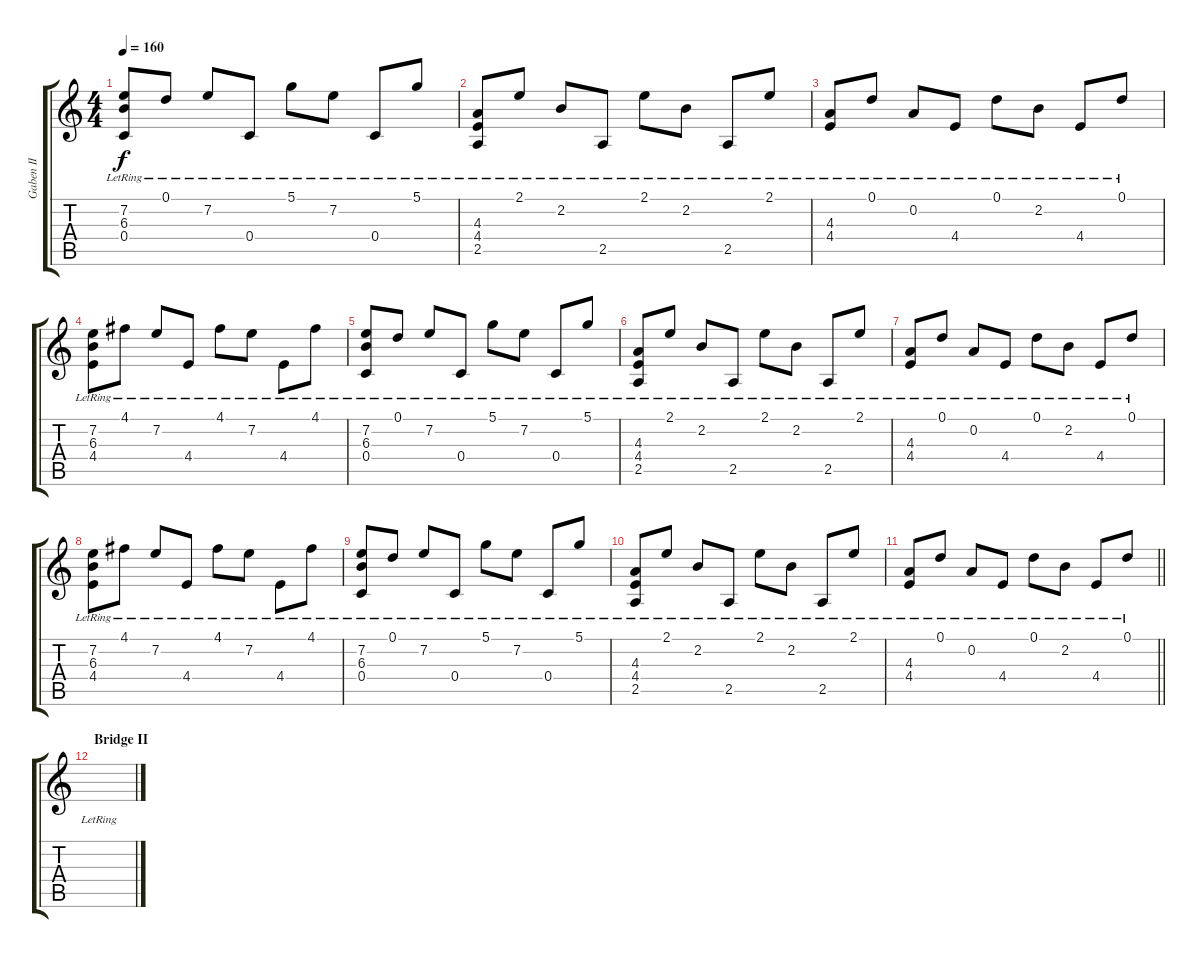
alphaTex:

\track ("Gaben II" "Gaben II") {instrument electricguitarjazz}
\staff {score tabs}
\tuning (D4 A3 F3 C3 G2 C2) {hide}
\ts (4 4)
\tempo 160
\clef g2
\ks c
(7.2{lr} 6.3{lr} 0.4{lr}).8{dy f} 0.1{lr}.8 7.2{lr}.8 0.4{lr}.8 5.1{lr}.8 7.2{lr}.8 0.4{lr}.8 5.1{lr}.8 |
(4.3{lr} 4.4{lr} 2.5{lr}).8 2.1{lr}.8 2.2{lr}.8 2.5{lr}.8 2.1{lr}.8 2.2{lr}.8 2.5{lr}.8 2.1{lr}.8 |
(4.3{lr} 4.4{lr}).8 0.1{lr}.8 0.2{lr}.8 4.4{lr}.8 0.1{lr}.8 2.2{lr}.8 4.4{lr}.8 0.1{lr}.8 |
(7.2{lr} 6.3{lr} 4.4{lr}).8 4.1{lr}.8 7.2{lr}.8 4.4{lr}.8 4.1{lr}.8 7.2{lr}.8 4.4{lr}.8 4.1{lr}.8 |
(7.2{lr} 6.3{lr} 0.4{lr}).8 0.1{lr}.8 7.2{lr}.8 0.4{lr}.8 5.1{lr}.8 7.2{lr}.8 0.4{lr}.8 5.1{lr}.8 |
(4.3{lr} 4.4{lr} 2.5{lr}).8 2.1{lr}.8 2.2{lr}.8 2.5{lr}.8 2.1{lr}.8 2.2{lr}.8 2.5{lr}.8 2.1{lr}.8 |
(4.3{lr} 4.4{lr}).8 0.1{lr}.8 0.2{lr}.8 4.4{lr}.8 0.1{lr}.8 2.2{lr}.8 4.4{lr}.8 0.1{lr}.8 |
(7.2{lr} 6.3{lr} 4.4{lr}).8 4.1{lr}.8 7.2{lr}.8 4.4{lr}.8 4.1{lr}.8 7.2{lr}.8 4.4{lr}.8 4.1{lr}.8 |
(7.2{lr} 6.3{lr} 0.4{lr}).8 0.1{lr}.8 7.2{lr}.8 0.4{lr}.8 5.1{lr}.8 7.2{lr}.8 0.4{lr}.8 5.1{lr}.8 |
(4.3{lr} 4.4{lr} 2.5{lr}).8 2.1{lr}.8 2.2{lr}.8 2.5{lr}.8 2.1{lr}.8 2.2{lr}.8 2.5{lr}.8 2.1{lr}.8 |
\barLineRight lightlight
(4.3{lr} 4.4{lr}).8 0.1{lr}.8 0.2{lr}.8 4.4{lr}.8 0.1{lr}.8 2.2{lr}.8 4.4{lr}.8 0.1{lr}.8 |
\section ("" "Bridge II")
